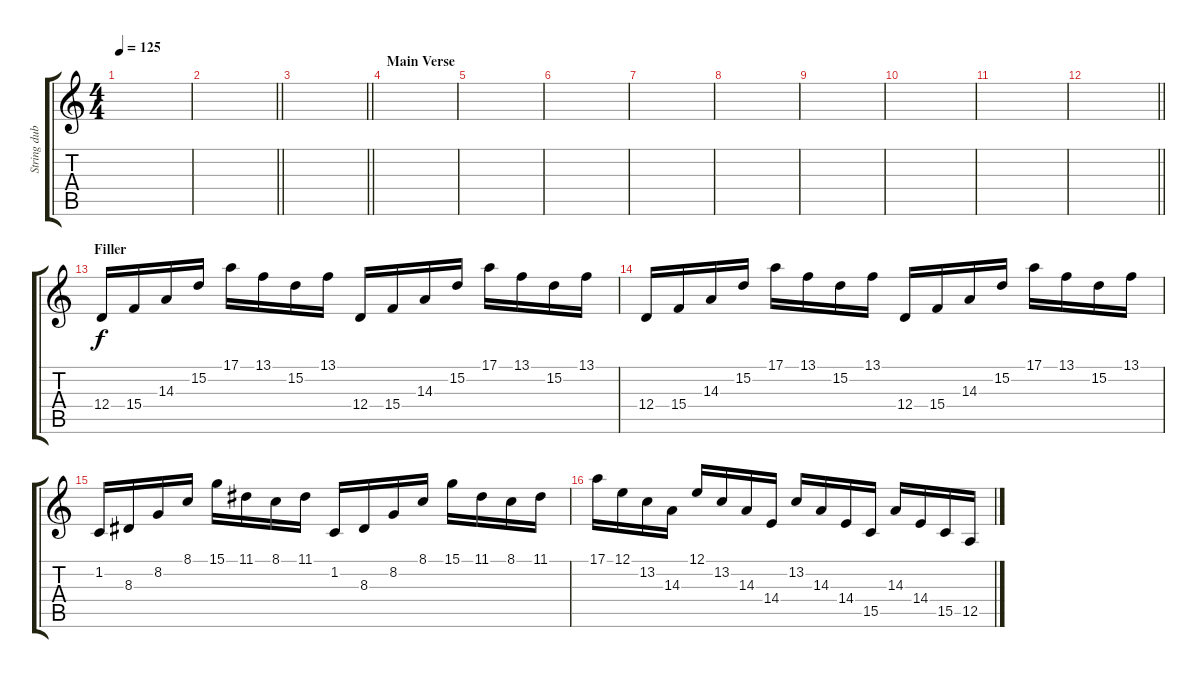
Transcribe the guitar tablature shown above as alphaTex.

\track ("String dubs" "String dub") {instrument stringensemble1}
\staff {score tabs}
\tuning (E4 B3 G3 D3 A2 D2) {hide}
\ts (4 4)
\tempo 125
\clef g2
\ks c
|
\barLineRight lightlight
|
\barLineRight lightlight
|
\section ("" "Main Verse")
|
|
|
|
|
|
|
|
\barLineRight lightlight
|
\section ("" "Filler")
12.4.16 15.4.16 14.3.16 15.2.16 17.1.16 13.1.16 15.2.16 13.1.16 12.4.16 15.4.16 14.3.16 15.2.16 17.1.16 13.1.16 15.2.16 13.1.16 |
12.4.16 15.4.16 14.3.16 15.2.16 17.1.16 13.1.16 15.2.16 13.1.16 12.4.16 15.4.16 14.3.16 15.2.16 17.1.16 13.1.16 15.2.16 13.1.16 |
1.2.16 8.3.16 8.2.16 8.1.16 15.1.16 11.1.16 8.1.16 11.1.16 1.2.16 8.3.16 8.2.16 8.1.16 15.1.16 11.1.16 8.1.16 11.1.16 |
17.1.16 12.1.16 13.2.16 14.3.16 12.1.16 13.2.16 14.3.16 14.4.16 13.2.16 14.3.16 14.4.16 15.5.16 14.3.16 14.4.16 15.5.16 12.5.16
